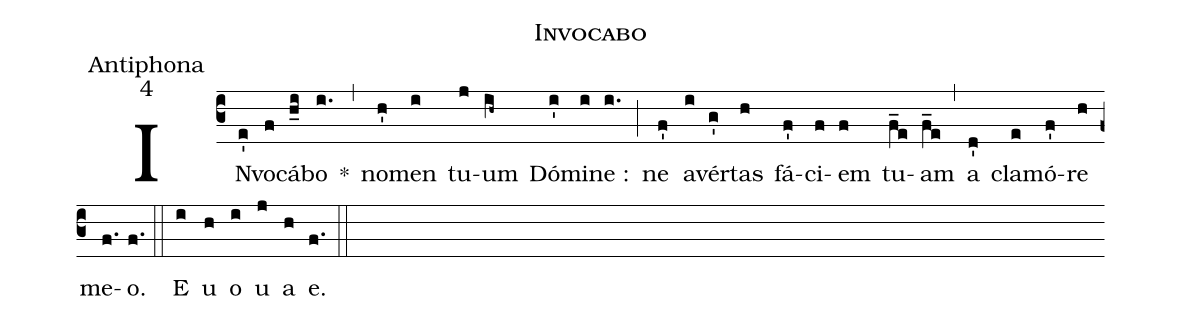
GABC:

name:Invocabo;
office-part:Antiphona;
mode:4;
%%
(c3) IN(e')vo(f)cá(h_i)bo(i.) *(,) no(h')men(i) tu(j)um(ih~) Dó(i')mi(i)ne :(i.) (;) ne(f') a(i)vér(g')tas(h) <nlba>fá(f')ci(f)em</nlba>(f) tu(f_e)am(f_e) (,) a(d') cla(e)mó(f')re(h) me(f.)o.(f.) (::) <eu>E(i) u(h) o(i) u(j) a(h) e.</eu>(f.) (::)
